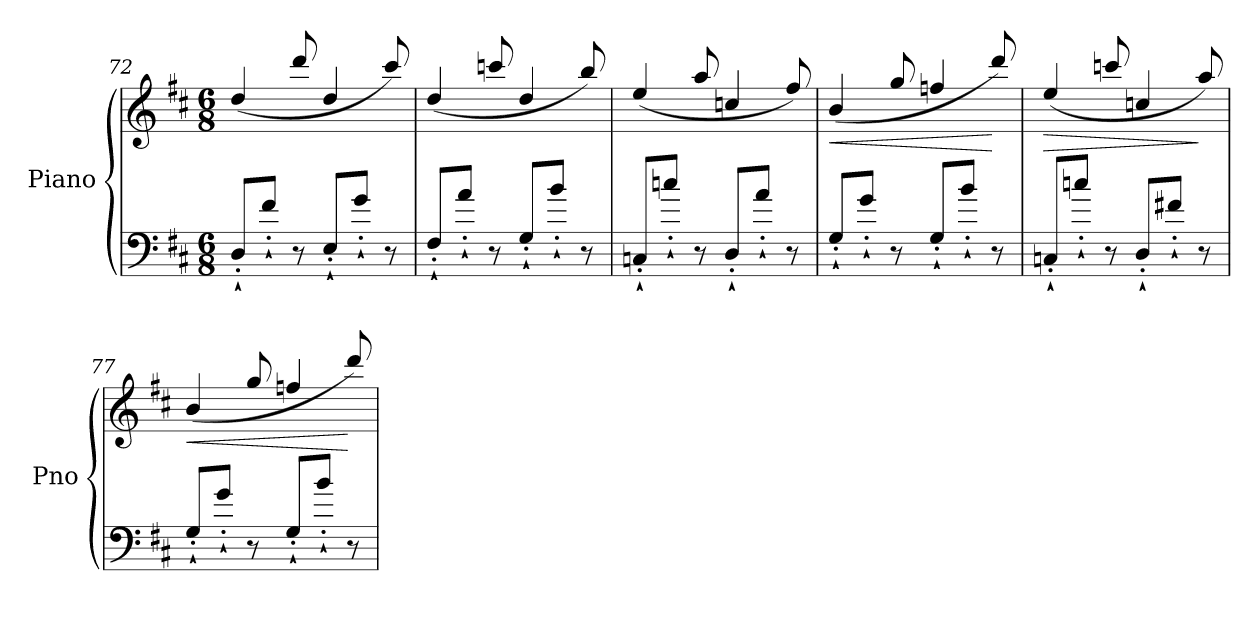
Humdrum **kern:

**kern	**kern	**dynam
*part1	*part1	*part1
*staff2	*staff1	*staff1/2
*I"Piano	*	*
*I'Pno	*	*
*clefF4	*clefG2	*
*k[f#c#]	*k[f#c#]	*
*D:	*D:	*
*M6/8	*M6/8	*
=72	=72	=72
8D'`/L	(<4dd/	.
8f#'`/J	.	.
8r	8ddd/	.
8E'`/L	4dd/	.
8g'`/J	.	.
8r	8ccc#/)	.
!!LO:PB:g=z
=73	=73	=73
8F#'`/L	(<4dd/	.
8a'`/J	.	.
8r	8cccn/	.
8G'`/L	4dd/	.
8b'`/J	.	.
8r	8bb/)	.
=74	=74	=74
8Cn'`/L	(<4ee/	.
8ccn'`/J	.	.
8r	8aa/	.
8D'`/L	4ccn/	.
8a'`/J	.	.
8r	8ff#/)	.
=75	=75	=75
!	!	!LO:HP:b
8G'`/L	(<4b/	<
8g'`/J	.	.
8r	8gg/	.
8G'`/L	4ffn/	.
8b'`/J	.	.
8r	8ddd/)	[
=76	=76	=76
!	!	!LO:HP:b
8Cn'`/L	(<4ee/	>
8ccn'`/J	.	.
8r	8cccn/	.
8D'`/L	4ccn/	.
8f#X'`/J	.	.
8r	8aa/)	]
=77	=77	=77
!	!	!LO:HP:b
8G'`/L	(<4b/	<
8g'`/J	.	.
8r	8gg/	.
8G'`/L	4ffn/	.
8b'`/J	.	.
8r	8ddd/)	[
=	=	=
*-	*-	*-
